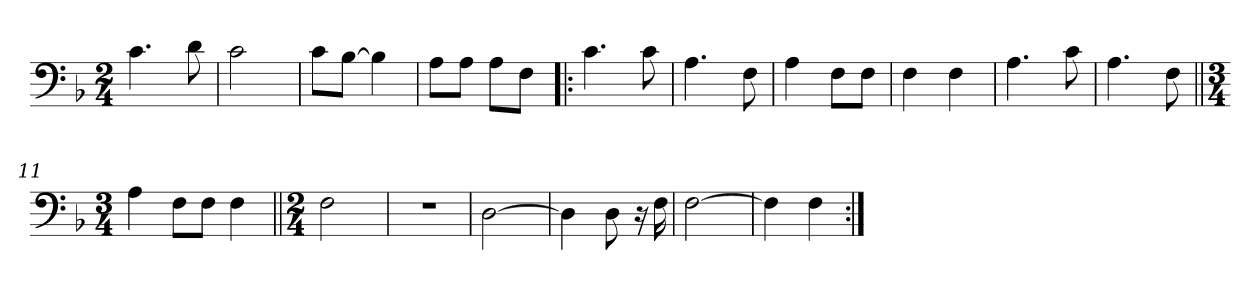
**kern
*part1
*staff1
*clefF4
*k[b-]
*M2/4
=1
4.c\
8d\
=2
2c\
=3
8c\L
[8B-\J
4B-\]
=4
8A\L
8A\J
8A\L
8F\J
=5!|:
4.c\
8c\
=6
4.A\
8F\
=7
4A\
8F\L
8F\J
=8
4F\
4F\
=9
4.A\
8c\
=10
4.A\
8F\
=11||
*M3/4
4A\
8F\L
8F\J
4F\
=12||
*M2/4
2F\
=13
2r
=14
[2D\
=15
4D\]
8D\
16r
16F\
=16
[2F\
=17
4F\]
4F\
=:|!
*-
